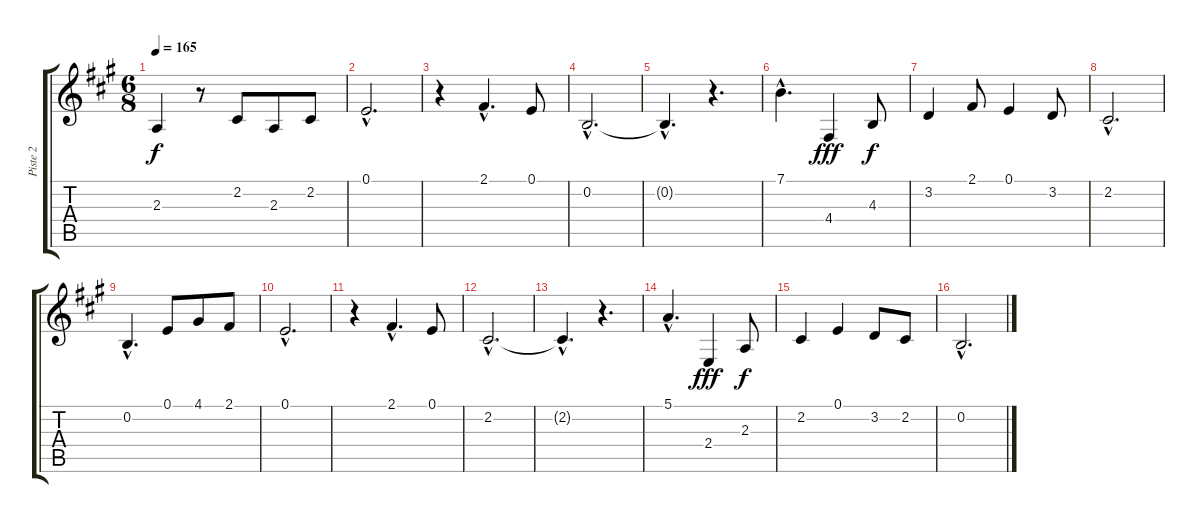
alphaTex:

\track ("Piste 2" "Piste 2") {instrument frenchhorn}
\staff {score tabs}
\tuning (E4 B3 G3 D3 A2 E2) {hide}
\ts (6 8)
\tempo 165
\clef g2
\ks a
2.3.4{dy f} r.8 2.2.8 2.3.8 2.2.8 |
0.1{hac}.2{d} |
r.4 2.1{hac}.4{d} 0.1.8 |
0.2{hac}.2{d} |
0.2{hac t}.4{d} r.4{d} |
7.1{hac}.4{d} 4.4.4{dy fff} 4.3.8{dy f} |
3.2.4 2.1.8 0.1.4 3.2.8 |
2.2{hac}.2{d} |
0.2{hac}.4{d} 0.1.8 4.1.8 2.1.8 |
0.1{hac}.2{d} |
r.4 2.1{hac}.4{d} 0.1.8 |
2.2{hac}.2{d} |
2.2{hac t}.4{d} r.4{d} |
5.1{hac}.4{d} 2.4.4{dy fff} 2.3.8{dy f} |
2.2.4 0.1.4 3.2.8 2.2.8 |
0.2{hac}.2{d}
